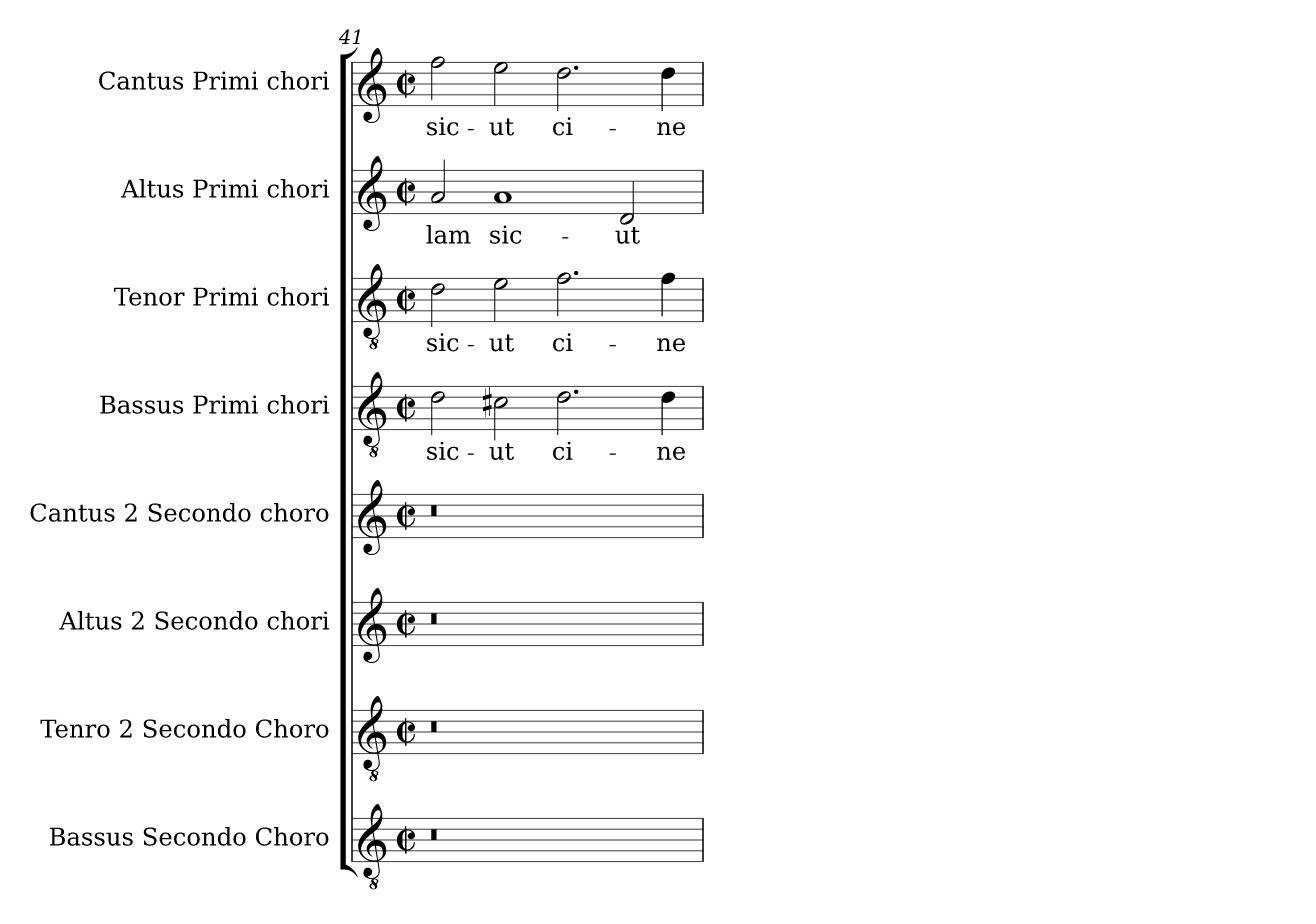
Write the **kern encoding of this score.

**kern	**kern	**kern	**kern	**kern	**text	**kern	**text	**kern	**text	**kern	**text
*part8	*part7	*part6	*part5	*part4	*part4	*part3	*part3	*part2	*part2	*part1	*part1
*staff8	*staff7	*staff6	*staff5	*staff4	*staff4	*staff3	*staff3	*staff2	*staff2	*staff1	*staff1
*I"Bassus  Secondo Choro	*I"Tenro 2  Secondo Choro	*I"Altus 2  Secondo chori	*I"Cantus 2  Secondo choro	*I"Bassus  Primi chori	*	*I"Tenor  Primi chori	*	*I"Altus  Primi chori	*	*I"Cantus  Primi chori	*
*I'Ch	*I'Ch	*I'Ch	*I'Ch	*I'Ch	*	*I'Ch	*	*I'Ch	*	*I'Ch	*
*clefGv2	*clefGv2	*clefG2	*clefG2	*clefGv2	*	*clefGv2	*	*clefG2	*	*clefG2	*
*M2/2	*M2/2	*M2/2	*M2/2	*M2/2	*	*M2/2	*	*M2/2	*	*M2/2	*
*met(c|)	*met(c|)	*met(c|)	*met(c|)	*met(c|)	*	*met(c|)	*	*met(c|)	*	*met(c|)	*
=41	=41	=41	=41	=41	=41	=41	=41	=41	=41	=41	=41
!	!	!	!	!	!LO:LY:b:cj	!	!LO:LY:b:cj	!	!LO:LY:b:cj	!	!LO:LY:b:cj
0r	0r	0r	0r	2d\	sic-	2d\	sic-	2a/	-lam	2ff\	sic-
!	!	!	!	!	!LO:LY:b:cj	!	!LO:LY:b:cj	!	!LO:LY:b:cj	!	!LO:LY:b:cj
.	.	.	.	2c#X\	-ut	2e\	-ut	1a	sic-	2ee\	-ut
!	!	!	!	!	!LO:LY:b:cj	!	!LO:LY:b:cj	!	!	!	!LO:LY:b:cj
.	.	.	.	2.d\	ci-	2.f\	ci-	.	.	2.dd\	ci-
!	!	!	!	!	!	!	!	!	!LO:LY:b:cj	!	!
.	.	.	.	.	.	.	.	2d/	-ut	.	.
!	!	!	!	!	!LO:LY:b:cj	!	!LO:LY:b:cj	!	!	!	!LO:LY:b:cj
.	.	.	.	4d\	-ne-	4f\	-ne-	.	.	4dd\	-ne-
=	=	=	=	=	=	=	=	=	=	=	=
*-	*-	*-	*-	*-	*-	*-	*-	*-	*-	*-	*-
